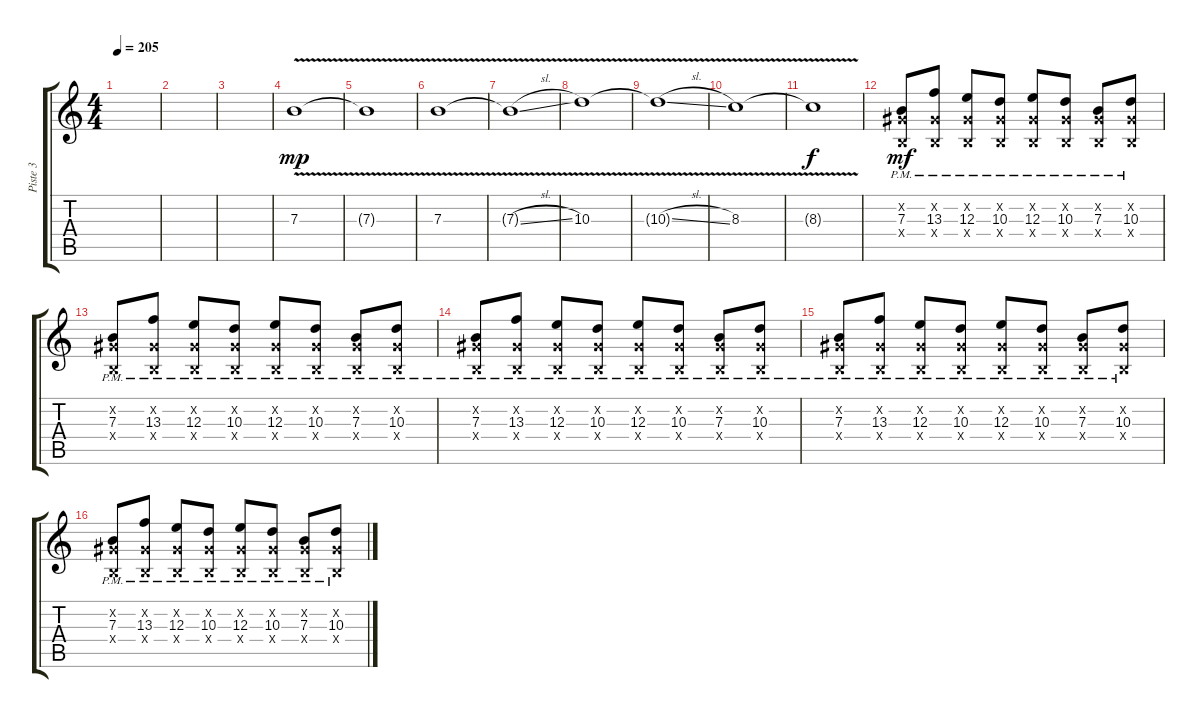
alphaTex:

\track ("Piste 3" "Piste 3") {instrument distortionguitar}
\staff {score tabs}
\tuning (Db4 Ab3 E3 B2 Gb2 B1) {hide}
\ts (4 4)
\tempo 205
\clef g2
\ks c
|
|
|
7.3{v}.1{dy mp} |
7.3{t}.1 |
7.3{v}.1 |
7.3{sl t}.1 |
10.3{v}.1 |
10.3{sl t}.1 |
8.3{v}.1 |
8.3{t}.1{dy f} |
(0.2{x} 7.3{pm} 0.4{x}).8{dy mf} (0.2{x} 13.3{pm} 0.4{x}).8 (0.2{x} 12.3{pm} 0.4{x}).8 (0.2{x} 10.3{pm} 0.4{x}).8 (0.2{x} 12.3{pm} 0.4{x}).8 (0.2{x} 10.3{pm} 0.4{x}).8 (0.2{x} 7.3{pm} 0.4{x}).8 (0.2{x} 10.3{pm} 0.4{x}).8 |
(0.2{x} 7.3{pm} 0.4{x}).8 (0.2{x} 13.3{pm} 0.4{x}).8 (0.2{x} 12.3{pm} 0.4{x}).8 (0.2{x} 10.3{pm} 0.4{x}).8 (0.2{x} 12.3{pm} 0.4{x}).8 (0.2{x} 10.3{pm} 0.4{x}).8 (0.2{x} 7.3{pm} 0.4{x}).8 (0.2{x} 10.3{pm} 0.4{x}).8 |
(0.2{x} 7.3{pm} 0.4{x}).8 (0.2{x} 13.3{pm} 0.4{x}).8 (0.2{x} 12.3{pm} 0.4{x}).8 (0.2{x} 10.3{pm} 0.4{x}).8 (0.2{x} 12.3{pm} 0.4{x}).8 (0.2{x} 10.3{pm} 0.4{x}).8 (0.2{x} 7.3{pm} 0.4{x}).8 (0.2{x} 10.3{pm} 0.4{x}).8 |
(0.2{x} 7.3{pm} 0.4{x}).8 (0.2{x} 13.3{pm} 0.4{x}).8 (0.2{x} 12.3{pm} 0.4{x}).8 (0.2{x} 10.3{pm} 0.4{x}).8 (0.2{x} 12.3{pm} 0.4{x}).8 (0.2{x} 10.3{pm} 0.4{x}).8 (0.2{x} 7.3{pm} 0.4{x}).8 (0.2{x} 10.3{pm} 0.4{x}).8 |
(0.2{x} 7.3{pm} 0.4{x}).8 (0.2{x} 13.3{pm} 0.4{x}).8 (0.2{x} 12.3{pm} 0.4{x}).8 (0.2{x} 10.3{pm} 0.4{x}).8 (0.2{x} 12.3{pm} 0.4{x}).8 (0.2{x} 10.3{pm} 0.4{x}).8 (0.2{x} 7.3{pm} 0.4{x}).8 (0.2{x} 10.3{pm} 0.4{x}).8
